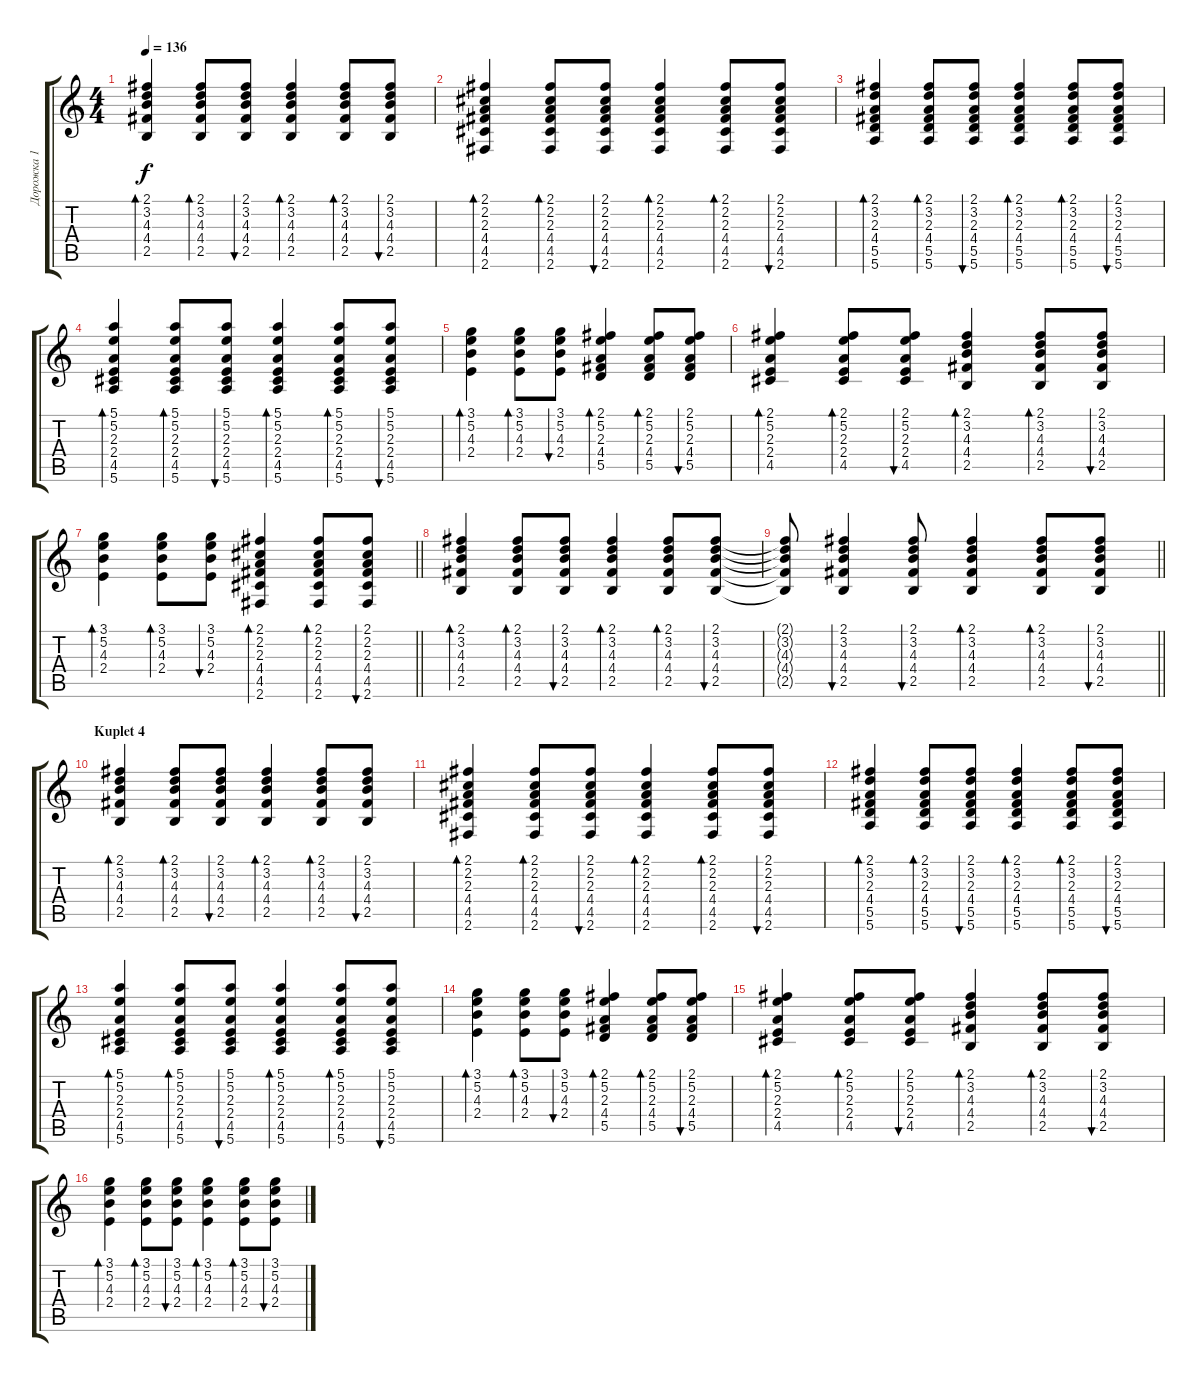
\track ("Дорожка 1" "Дорожка 1") {instrument acousticguitarsteel}
\staff {score tabs}
\tuning (E4 B3 G3 D3 A2 E2) {hide}
\ts (4 4)
\tempo 136
\clef g2
\ks c
(2.1 3.2 4.3 4.4 2.5).4{bd 30 dy f} (2.1 3.2 4.3 4.4 2.5).8{bd 30} (2.1 3.2 4.3 4.4 2.5).8{bu 30} (2.1 3.2 4.3 4.4 2.5).4{bd 30} (2.1 3.2 4.3 4.4 2.5).8{bd 30} (2.1 3.2 4.3 4.4 2.5).8{bu 30} |
(2.1 2.2 2.3 4.4 4.5 2.6).4{bd 30} (2.1 2.2 2.3 4.4 4.5 2.6).8{bd 30} (2.1 2.2 2.3 4.4 4.5 2.6).8{bu 30} (2.1 2.2 2.3 4.4 4.5 2.6).4{bd 30} (2.1 2.2 2.3 4.4 4.5 2.6).8{bd 30} (2.1 2.2 2.3 4.4 4.5 2.6).8{bu 30} |
(2.1 3.2 2.3 4.4 5.5 5.6).4{bd 30} (2.1 3.2 2.3 4.4 5.5 5.6).8{bd 30} (2.1 3.2 2.3 4.4 5.5 5.6).8{bu 30} (2.1 3.2 2.3 4.4 5.5 5.6).4{bd 30} (2.1 3.2 2.3 4.4 5.5 5.6).8{bd 30} (2.1 3.2 2.3 4.4 5.5 5.6).8{bu 30} |
(5.1 5.2 2.3 2.4 4.5 5.6).4{bd 30} (5.1 5.2 2.3 2.4 4.5 5.6).8{bd 30} (5.1 5.2 2.3 2.4 4.5 5.6).8{bu 30} (5.1 5.2 2.3 2.4 4.5 5.6).4{bd 30} (5.1 5.2 2.3 2.4 4.5 5.6).8{bd 30} (5.1 5.2 2.3 2.4 4.5 5.6).8{bu 30} |
(3.1 5.2 4.3 2.4).4{bd 30} (3.1 5.2 4.3 2.4).8{bd 30} (3.1 5.2 4.3 2.4).8{bu 30} (2.1 5.2 2.3 4.4 5.5).4{bd 30} (2.1 5.2 2.3 4.4 5.5).8{bd 30} (2.1 5.2 2.3 4.4 5.5).8{bu 30} |
(2.1 5.2 2.3 2.4 4.5).4{bd 30} (2.1 5.2 2.3 2.4 4.5).8{bd 30} (2.1 5.2 2.3 2.4 4.5).8{bu 30} (2.1 3.2 4.3 4.4 2.5).4{bd 30} (2.1 3.2 4.3 4.4 2.5).8{bd 30} (2.1 3.2 4.3 4.4 2.5).8{bu 30} |
\barLineRight lightlight
(3.1 5.2 4.3 2.4).4{bd 30} (3.1 5.2 4.3 2.4).8{bd 30} (3.1 5.2 4.3 2.4).8{bu 30} (2.1 2.2 2.3 4.4 4.5 2.6).4{bd 30} (2.1 2.2 2.3 4.4 4.5 2.6).8{bd 30} (2.1 2.2 2.3 4.4 4.5 2.6).8{bu 30} |
(2.1 3.2 4.3 4.4 2.5).4{bd 30} (2.1 3.2 4.3 4.4 2.5).8{bd 30} (2.1 3.2 4.3 4.4 2.5).8{bu 30} (2.1 3.2 4.3 4.4 2.5).4{bd 30} (2.1 3.2 4.3 4.4 2.5).8{bd 30} (2.1 3.2 4.3 4.4 2.5).8{bu 30} |
\barLineRight lightlight
(2.1{t} 3.2{t} 4.3{t} 4.4{t} 2.5{t}).8 (2.1 3.2 4.3 4.4 2.5).4{bu 30} (2.1 3.2 4.3 4.4 2.5).8{bu 30} (2.1 3.2 4.3 4.4 2.5).4{bd 30} (2.1 3.2 4.3 4.4 2.5).8{bd 30} (2.1 3.2 4.3 4.4 2.5).8{bu 30} |
\section ("" "Kuplet 4")
(2.1 3.2 4.3 4.4 2.5).4{bd 30} (2.1 3.2 4.3 4.4 2.5).8{bd 30} (2.1 3.2 4.3 4.4 2.5).8{bu 30} (2.1 3.2 4.3 4.4 2.5).4{bd 30} (2.1 3.2 4.3 4.4 2.5).8{bd 30} (2.1 3.2 4.3 4.4 2.5).8{bu 30} |
(2.1 2.2 2.3 4.4 4.5 2.6).4{bd 30} (2.1 2.2 2.3 4.4 4.5 2.6).8{bd 30} (2.1 2.2 2.3 4.4 4.5 2.6).8{bu 30} (2.1 2.2 2.3 4.4 4.5 2.6).4{bd 30} (2.1 2.2 2.3 4.4 4.5 2.6).8{bd 30} (2.1 2.2 2.3 4.4 4.5 2.6).8{bu 30} |
(2.1 3.2 2.3 4.4 5.5 5.6).4{bd 30} (2.1 3.2 2.3 4.4 5.5 5.6).8{bd 30} (2.1 3.2 2.3 4.4 5.5 5.6).8{bu 30} (2.1 3.2 2.3 4.4 5.5 5.6).4{bd 30} (2.1 3.2 2.3 4.4 5.5 5.6).8{bd 30} (2.1 3.2 2.3 4.4 5.5 5.6).8{bu 30} |
(5.1 5.2 2.3 2.4 4.5 5.6).4{bd 30} (5.1 5.2 2.3 2.4 4.5 5.6).8{bd 30} (5.1 5.2 2.3 2.4 4.5 5.6).8{bu 30} (5.1 5.2 2.3 2.4 4.5 5.6).4{bd 30} (5.1 5.2 2.3 2.4 4.5 5.6).8{bd 30} (5.1 5.2 2.3 2.4 4.5 5.6).8{bu 30} |
(3.1 5.2 4.3 2.4).4{bd 30} (3.1 5.2 4.3 2.4).8{bd 30} (3.1 5.2 4.3 2.4).8{bu 30} (2.1 5.2 2.3 4.4 5.5).4{bd 30} (2.1 5.2 2.3 4.4 5.5).8{bd 30} (2.1 5.2 2.3 4.4 5.5).8{bu 30} |
(2.1 5.2 2.3 2.4 4.5).4{bd 30} (2.1 5.2 2.3 2.4 4.5).8{bd 30} (2.1 5.2 2.3 2.4 4.5).8{bu 30} (2.1 3.2 4.3 4.4 2.5).4{bd 30} (2.1 3.2 4.3 4.4 2.5).8{bd 30} (2.1 3.2 4.3 4.4 2.5).8{bu 30} |
(3.1 5.2 4.3 2.4).4{bd 30} (3.1 5.2 4.3 2.4).8{bd 30} (3.1 5.2 4.3 2.4).8{bu 30} (3.1 5.2 4.3 2.4).4{bd 30} (3.1 5.2 4.3 2.4).8{bd 30} (3.1 5.2 4.3 2.4).8{bu 30}
